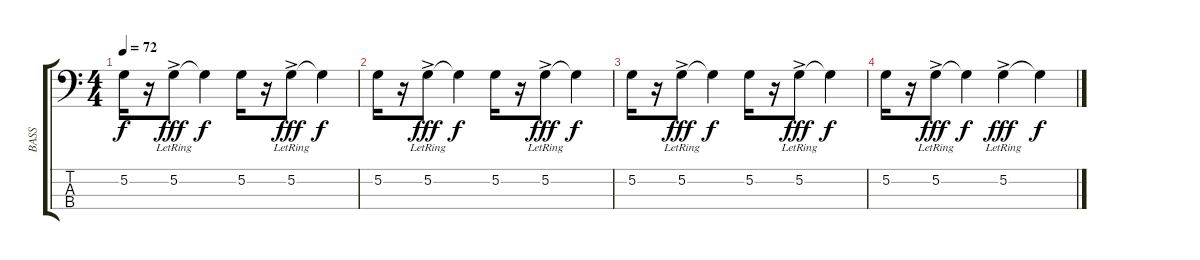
\track ("BASS" "BASS") {instrument electricbassfinger}
\staff {score tabs}
\tuning (G2 D2 A1 E1) {hide}
\ts (4 4)
\tempo 72
\clef f4
\ks c
5.2.16{dy f instrument electricbassfinger} r.16 5.2{ac lr}.8{dy fff} 5.2{t}.4{dy f} 5.2.16 r.16 5.2{ac lr}.8{dy fff} 5.2{t}.4{dy f} |
5.2.16 r.16 5.2{ac lr}.8{dy fff} 5.2{t}.4{dy f} 5.2.16 r.16 5.2{ac lr}.8{dy fff} 5.2{t}.4{dy f} |
5.2.16 r.16 5.2{ac lr}.8{dy fff} 5.2{t}.4{dy f} 5.2.16 r.16 5.2{ac lr}.8{dy fff} 5.2{t}.4{dy f} |
5.2.16 r.16 5.2{ac lr}.8{dy fff} 5.2{t}.4{dy f} 5.2{ac lr}.4{dy fff} 5.2{t}.4{dy f}
